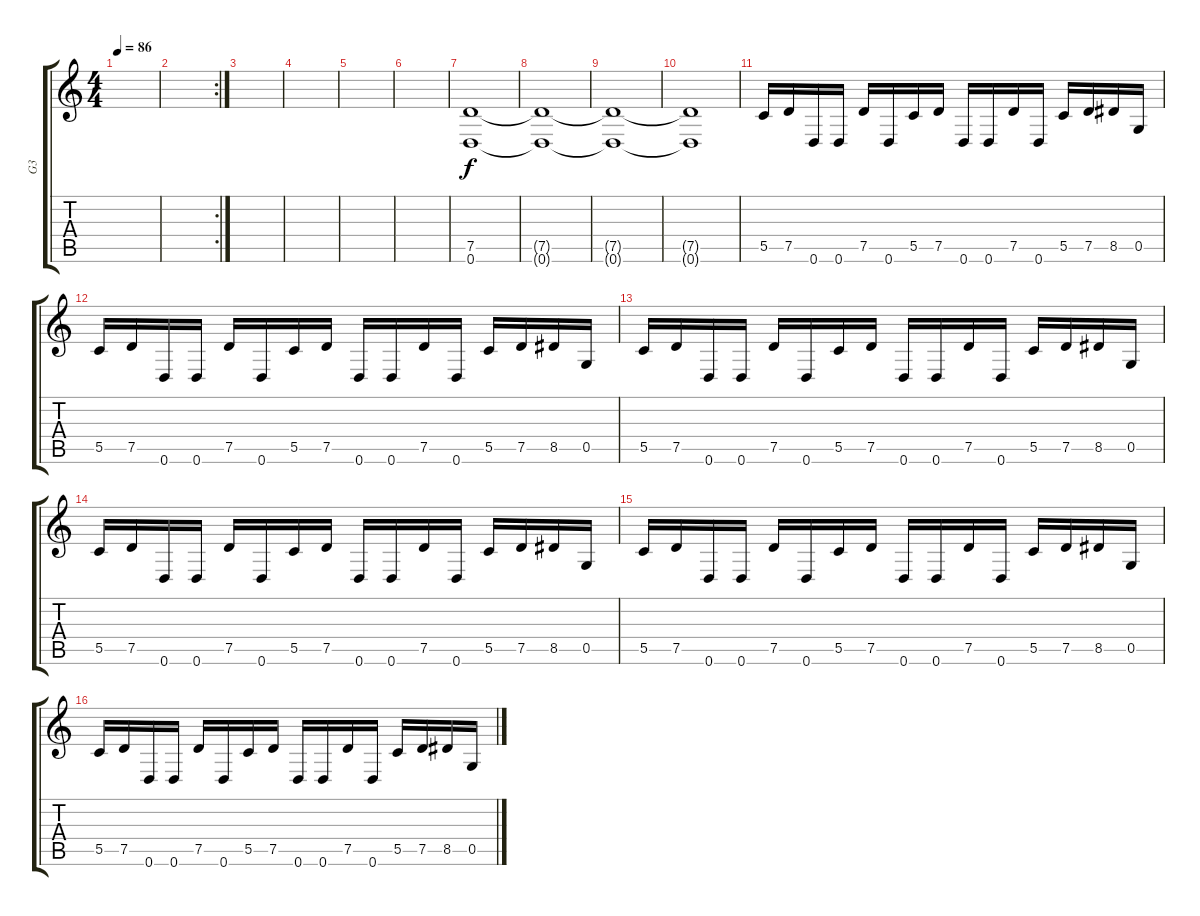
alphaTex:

\track ("G3" "G3") {instrument distortionguitar}
\staff {score tabs}
\tuning (D4 A3 F3 C3 G2 D2) {hide}
\ts (4 4)
\tempo 86
\clef g2
\ks c
|
\rc 2
|
|
|
|
|
(7.5 0.6).1 |
(7.5{t} 0.6{t}).1 |
(7.5{t} 0.6{t}).1 |
(7.5{t} 0.6{t}).1 |
5.5.16 7.5.16 0.6.16 0.6.16 7.5.16 0.6.16 5.5.16 7.5.16 0.6.16 0.6.16 7.5.16 0.6.16 5.5.16 7.5.16 8.5.16 0.5.16 |
5.5.16 7.5.16 0.6.16 0.6.16 7.5.16 0.6.16 5.5.16 7.5.16 0.6.16 0.6.16 7.5.16 0.6.16 5.5.16 7.5.16 8.5.16 0.5.16 |
5.5.16 7.5.16 0.6.16 0.6.16 7.5.16 0.6.16 5.5.16 7.5.16 0.6.16 0.6.16 7.5.16 0.6.16 5.5.16 7.5.16 8.5.16 0.5.16 |
5.5.16 7.5.16 0.6.16 0.6.16 7.5.16 0.6.16 5.5.16 7.5.16 0.6.16 0.6.16 7.5.16 0.6.16 5.5.16 7.5.16 8.5.16 0.5.16 |
5.5.16 7.5.16 0.6.16 0.6.16 7.5.16 0.6.16 5.5.16 7.5.16 0.6.16 0.6.16 7.5.16 0.6.16 5.5.16 7.5.16 8.5.16 0.5.16 |
5.5.16 7.5.16 0.6.16 0.6.16 7.5.16 0.6.16 5.5.16 7.5.16 0.6.16 0.6.16 7.5.16 0.6.16 5.5.16 7.5.16 8.5.16 0.5.16
